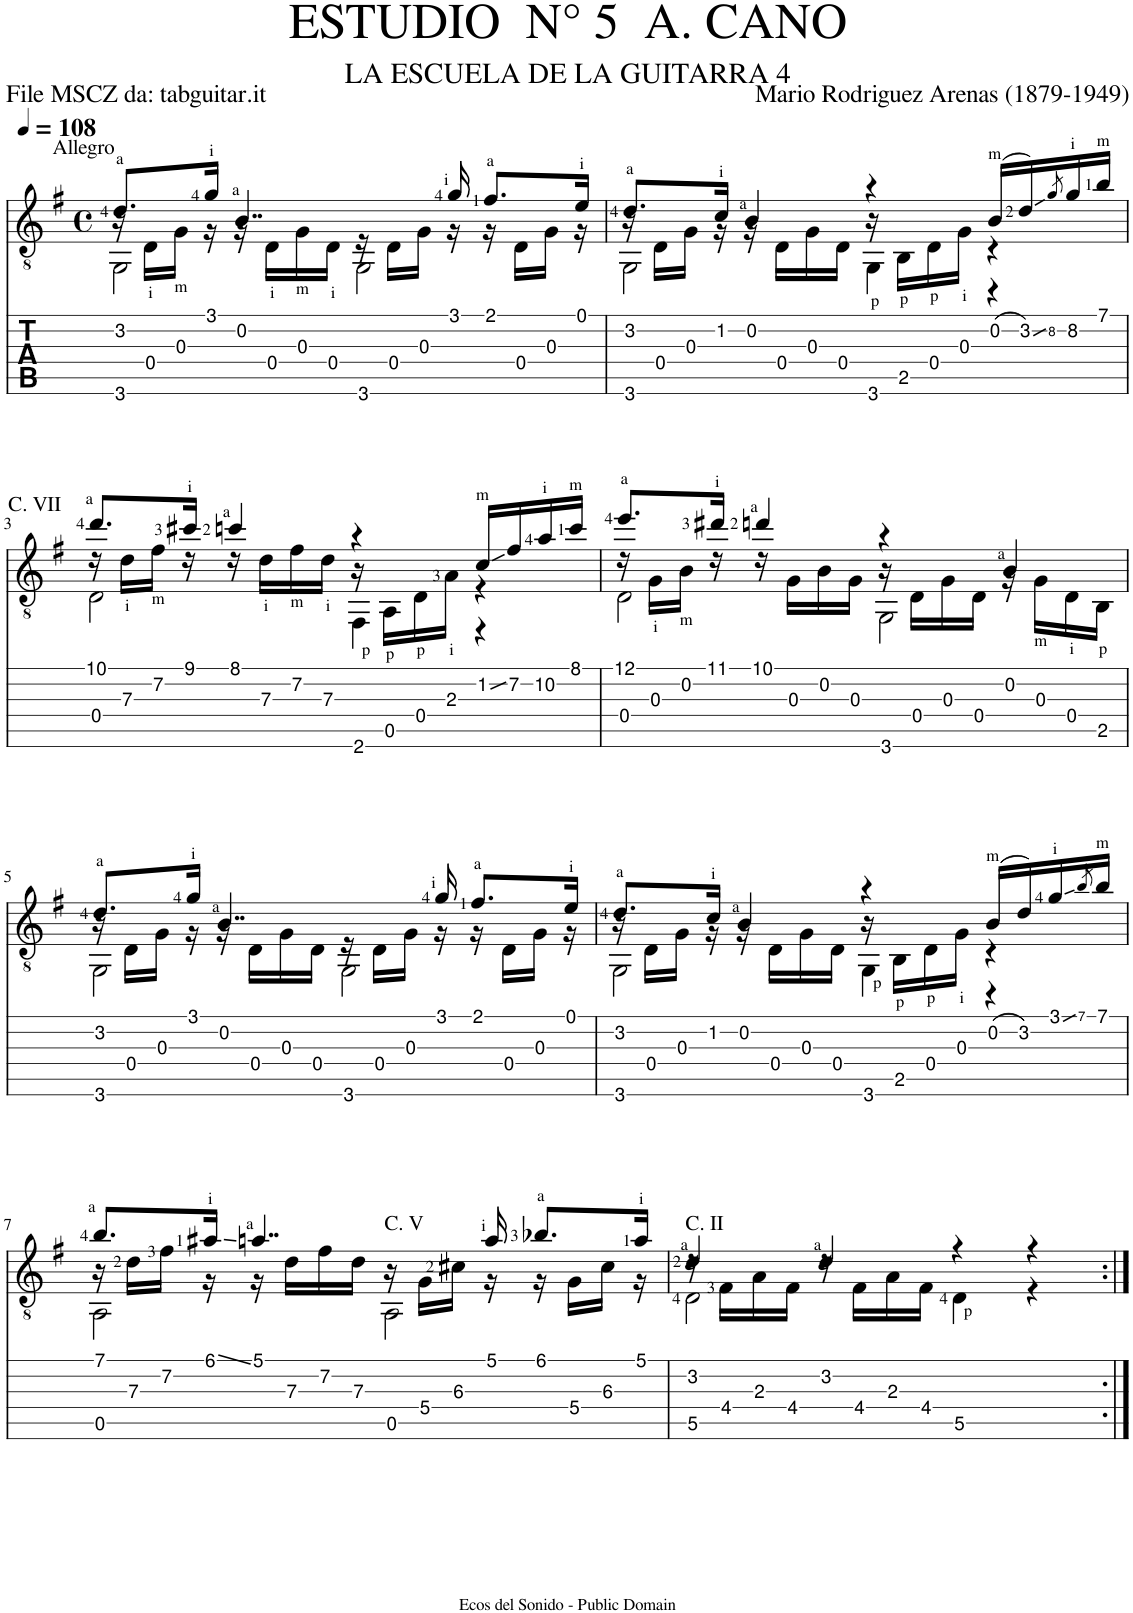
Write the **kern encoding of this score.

**kern	**kern
*part1	*part1
*staff2	*staff1
*I"Guitar	*
*I'Guit.	*
*stria6	*
*	*clefGv2
*k[f#]	*k[f#]
*M4/4	*M4/4
*met(c)	*met(c)
*MM108	*MM108
=1	=1
*^	*^
*	*^	*	*^
!	!	!	!LO:TX:a:t=Allegro	!	!
8.dL	16r	2GG	8.d/L	16r	2GG\
.	16DLL	.	.	16D\LL	.
.	16GJJ	.	.	16G\JJ	.
16gJk	16r	.	16g/Jk	16r	.
4..B	16r	.	4..B/	16r	.
.	16DLL	.	.	16D\LL	.
.	16G	.	.	16G\	.
.	16DJJ	.	.	16D\JJ	.
.	16r	2GG	.	16r	2GG\
.	16DLL	.	.	16D\LL	.
.	16GJJ	.	.	16G\JJ	.
16g	16r	.	16g/	16r	.
8.f#L	16r	.	8.f#/L	16r	.
.	16DLL	.	.	16D\LL	.
.	16GJJ	.	.	16G\JJ	.
16eJk	16r	.	16e/Jk	16r	.
=2	=2	=2	=2	=2	=2
8.dL	16r	2GG	8.d/L	16r	2GG\
.	16DLL	.	.	16D\LL	.
.	16GJJ	.	.	16G\JJ	.
16cJk	16r	.	16c/Jk	16r	.
4B	16r	.	4B/	16r	.
.	16DLL	.	.	16D\LL	.
.	16G	.	.	16G\	.
.	16DJJ	.	.	16D\JJ	.
4r	16r	4GG	4r	16r	4GG\
.	16BBLL	.	.	16BB\LL	.
.	16D	.	.	16D\	.
.	16GJJ	.	.	16G\JJ	.
16BLL	4r	4r	(16B/LL	4r	4r
16dJ	.	.	16d/)	.	.
qg	.	.	8qg/	.	.
16gL	.	.	16g/	.	.
16bJJ	.	.	16b/JJ	.	.
!!LO:LB:g=z	!!	!!
=3	=3	=3	=3	=3	=3
!	!	!	!LO:TX:a:t=C. VII	!	!
8.ddL	16r	2D	8.dd/L	16r	2D\
.	16dLL	.	.	16d\LL	.
.	16f#JJ	.	.	16f#\JJ	.
16cc#Jk	16r	.	16cc#X/Jk	16r	.
4cc	16r	.	4ccn/	16r	.
.	16dLL	.	.	16d\LL	.
.	16f#	.	.	16f#\	.
.	16dJJ	.	.	16d\JJ	.
4r	16r	4FF#	4r	16r	4FF#\
.	16AALL	.	.	16AA\LL	.
.	16D	.	.	16D\	.
.	16AJJ	.	.	16A\JJ	.
16cLL	4r	4r	16c/LL	4r	4r
16f#J	.	.	16f#/	.	.
16aL	.	.	16a/	.	.
16ccJJ	.	.	16cc/JJ	.	.
=4	=4	=4	=4	=4	=4
8.eeL	16r	2D	8.ee/L	16r	2D\
.	16GLL	.	.	16G\LL	.
.	16BJJ	.	.	16B\JJ	.
16dd#Jk	16r	.	16dd#X/Jk	16r	.
4dd	16r	.	4ddn/	16r	.
.	16GLL	.	.	16G\LL	.
.	16B	.	.	16B\	.
.	16GJJ	.	.	16G\JJ	.
4r	16r	2GG	4r	16r	2GG\
.	16DLL	.	.	16D\LL	.
.	16G	.	.	16G\	.
.	16DJJ	.	.	16D\JJ	.
4B	16r	.	4B/	16r	.
.	16GLL	.	.	16G\LL	.
.	16D	.	.	16D\	.
.	16BBJJ	.	.	16BB\JJ	.
!!LO:LB:g=z	!!	!!
=5	=5	=5	=5	=5	=5
8.dL	16r	2GG	8.d/L	16r	2GG\
.	16DLL	.	.	16D\LL	.
.	16GJJ	.	.	16G\JJ	.
16gJk	16r	.	16g/Jk	16r	.
4..B	16r	.	4..B/	16r	.
.	16DLL	.	.	16D\LL	.
.	16G	.	.	16G\	.
.	16DJJ	.	.	16D\JJ	.
.	16r	2GG	.	16r	2GG\
.	16DLL	.	.	16D\LL	.
.	16GJJ	.	.	16G\JJ	.
16g	16r	.	16g/	16r	.
8.f#L	16r	.	8.f#/L	16r	.
.	16DLL	.	.	16D\LL	.
.	16GJJ	.	.	16G\JJ	.
16eJk	16r	.	16e/Jk	16r	.
=6	=6	=6	=6	=6	=6
8.dL	16r	2GG	8.d/L	16r	2GG\
.	16DLL	.	.	16D\LL	.
.	16GJJ	.	.	16G\JJ	.
16cJk	16r	.	16c/Jk	16r	.
4B	16r	.	4B/	16r	.
.	16DLL	.	.	16D\LL	.
.	16G	.	.	16G\	.
.	16DJJ	.	.	16D\JJ	.
4r	16r	4GG	4r	16r	4GG\
.	16BBLL	.	.	16BB\LL	.
.	16D	.	.	16D\	.
.	16GJJ	.	.	16G\JJ	.
16BLL	4r	4r	(16B/LL	4r	4r
16dJ	.	.	16d/)	.	.
16gL	.	.	16g/	.	.
qb	.	.	8qb/	.	.
16bJJ	.	.	16b/JJ	.	.
!!LO:LB:g=z	!!	!!
=7	=7	=7	=7	=7	=7
8.bL	16r	2AA	8.b/L	16r	2AA\
.	16dLL	.	.	16d\LL	.
.	16f#JJ	.	.	16f#\JJ	.
16a#Jk	16r	.	16a#X/Jk	16r	.
4..a	16r	.	4..an/	16r	.
.	16dLL	.	.	16d\LL	.
.	16f#	.	.	16f#\	.
.	16dJJ	.	.	16d\JJ	.
!	!	!	!	!LO:TX:a:t=C. V	!
.	16r	2AA	.	16r	2AA\
.	16GLL	.	.	16G\LL	.
.	16c#JJ	.	.	16c#X\JJ	.
16a	16r	.	16a/	16r	.
8.b-L	16r	.	8.b-X/L	16r	.
.	16GLL	.	.	16G\LL	.
.	16c#JJ	.	.	16c#\JJ	.
16aJk	16r	.	16a/Jk	16r	.
=8	=8	=8	=8	=8	=8
!	!	!	!LO:TX:a:t=C. II	!	!
4d	16r	2D	4d/	16r	2D\
.	16F#LL	.	.	16F#\LL	.
.	16A	.	.	16A\	.
.	16F#JJ	.	.	16F#\JJ	.
4d	16r	.	4d/	16r	.
.	16F#LL	.	.	16F#\LL	.
.	16A	.	.	16A\	.
.	16F#JJ	.	.	16F#\JJ	.
4r	4D	2ryy	4r	4D\	2ryy
4r	4r	.	4r	4r	.
*v	*v	*v	*	*	*
*	*v	*v	*v
=:|!	=:|!
*-	*-
